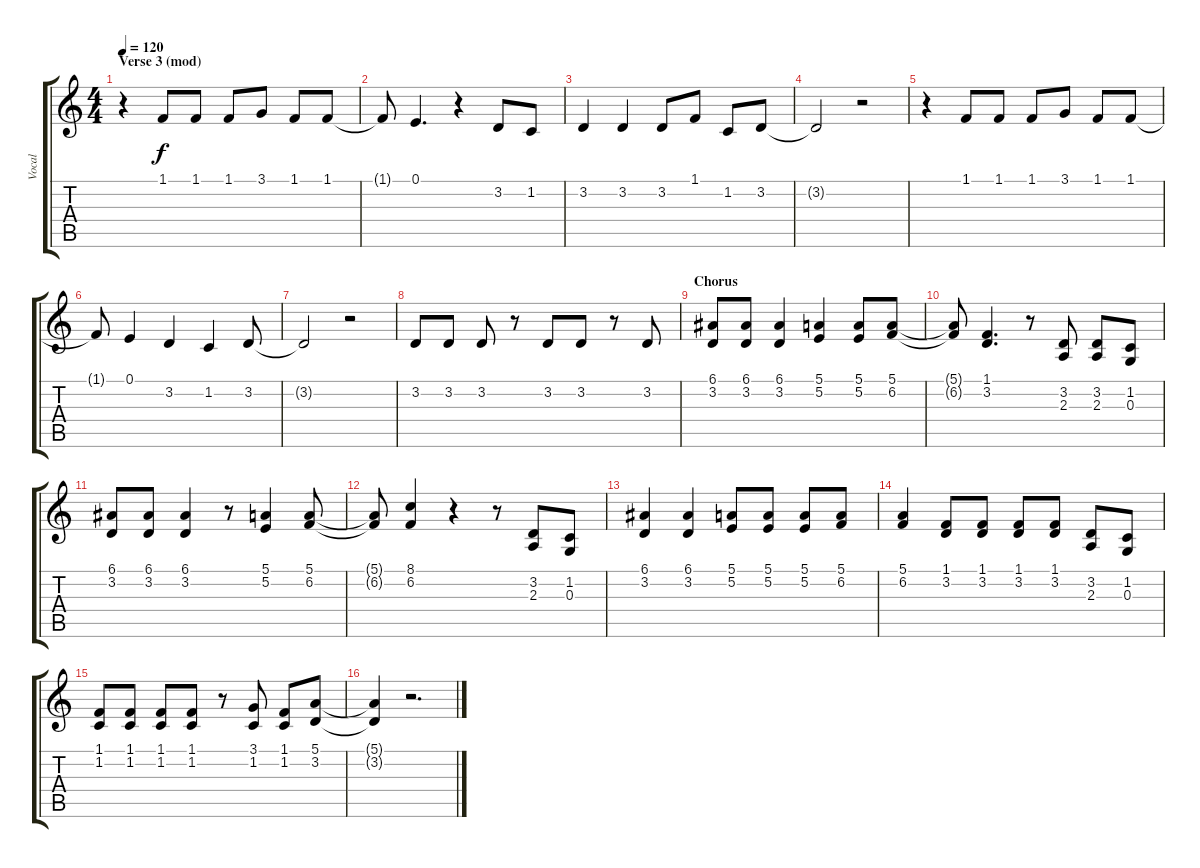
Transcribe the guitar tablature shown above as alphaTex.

\track ("Vocal" "Vocal") {instrument lead6voice}
\staff {score tabs}
\tuning (E4 B3 G3 D3 A2 E2) {hide}
\ts (4 4)
\section ("" "Verse 3 (mod)")
\tempo 120
\clef g2
\ks c
r.4{dy f} 1.1.8 1.1.8 1.1.8 3.1.8 1.1.8 1.1.8 |
1.1{t}.8 0.1.4{d} r.4 3.2.8 1.2.8 |
3.2.4 3.2.4 3.2.8 1.1.8 1.2.8 3.2.8 |
3.2{t}.2 r.2 |
r.4 1.1.8 1.1.8 1.1.8 3.1.8 1.1.8 1.1.8 |
1.1{t}.8 0.1.4 3.2.4 1.2.4 3.2.8 |
3.2{t}.2 r.2 |
3.2.8 3.2.8 3.2.8 r.8 3.2.8 3.2.8 r.8 3.2.8 |
\section ("" "Chorus")
(6.1 3.2).8 (6.1 3.2).8 (6.1 3.2).4 (5.1 5.2).4 (5.1 5.2).8 (5.1 6.2).8 |
(5.1{t} 6.2{t}).8 (1.1 3.2).4{d} r.8 (3.2 2.3).8 (3.2 2.3).8 (1.2 0.3).8 |
(6.1 3.2).8 (6.1 3.2).8 (6.1 3.2).4 r.8 (5.1 5.2).4 (5.1 6.2).8 |
(5.1{t} 6.2{t}).8 (8.1 6.2).4 r.4 r.8 (3.2 2.3).8 (1.2 0.3).8 |
(6.1 3.2).4 (6.1 3.2).4 (5.1 5.2).8 (5.1 5.2).8 (5.1 5.2).8 (5.1 6.2).8 |
(5.1 6.2).4 (1.1 3.2).8 (1.1 3.2).8 (1.1 3.2).8 (1.1 3.2).8 (3.2 2.3).8 (1.2 0.3).8 |
(1.1 1.2).8 (1.1 1.2).8 (1.1 1.2).8 (1.1 1.2).8 r.8 (3.1 1.2).8 (1.1 1.2).8 (5.1 3.2).8 |
(5.1{t} 3.2{t}).4 r.2{d}
